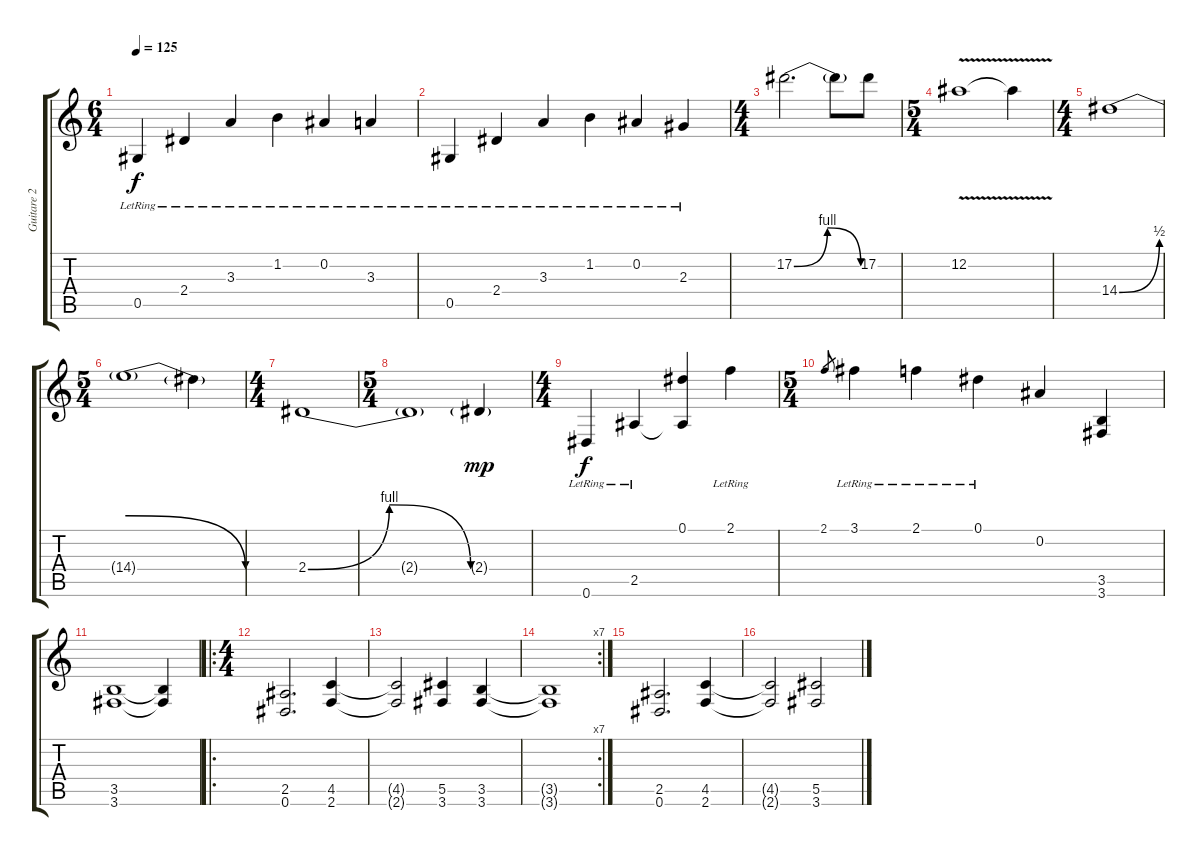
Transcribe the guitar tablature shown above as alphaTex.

\track ("Guitare 2" "Guitare 2") {instrument distortionguitar}
\staff {score tabs}
\tuning (Eb4 Bb3 Gb3 Db3 Ab2 Eb2) {hide}
\ts (6 4)
\tempo 125
\clef g2
\ks c
0.5{lr}.4{dy f} 2.4{lr}.4 3.3{lr}.4 1.2{lr}.4 0.2{lr}.4 3.3{lr}.4 |
0.5{lr}.4 2.4{lr}.4 3.3{lr}.4 1.2{lr}.4 0.2{lr}.4 2.3{lr}.4 |
\ts (4 4)
17.2{be (bendrelease 0 0 45 4 45 4 60 0)}.2{d} 17.2{t}.8 17.2.8 |
\ts (5 4)
12.2{v}.1 12.2{t}.4 |
\ts (4 4)
14.4{be (bend 0 0 60 2)}.1 |
\ts (5 4)
14.4{be (release 0 2 60 0) t}.1 14.4{t}.4 |
\ts (4 4)
2.4{be (bendrelease 0 0 40 4 40 4 60 0)}.1 |
\ts (5 4)
2.4{t}.1 2.4{g}.4{dy mp} |
\ts (4 4)
0.6{lr}.4{dy f} 2.5{lr}.4 (0.1 2.5{t}).4 2.1{lr}.4 |
\ts (5 4)
2.1.8{gr} 3.1{lr}.4 2.1{lr}.4 0.1{lr}.4 0.2.4 (3.5 3.6).4 |
(3.5 3.6).1 (3.5{t} 3.6{t}).4 |
\ro
\ts (4 4)
(2.5 0.6).2{d} (4.5 2.6).4 |
(4.5{t} 2.6{t}).2 (5.5 3.6).4 (3.5 3.6).4 |
\rc 7
(3.5{t} 3.6{t}).1 |
(2.5 0.6).2{d} (4.5 2.6).4 |
(4.5{t} 2.6{t}).2 (5.5 3.6).2
